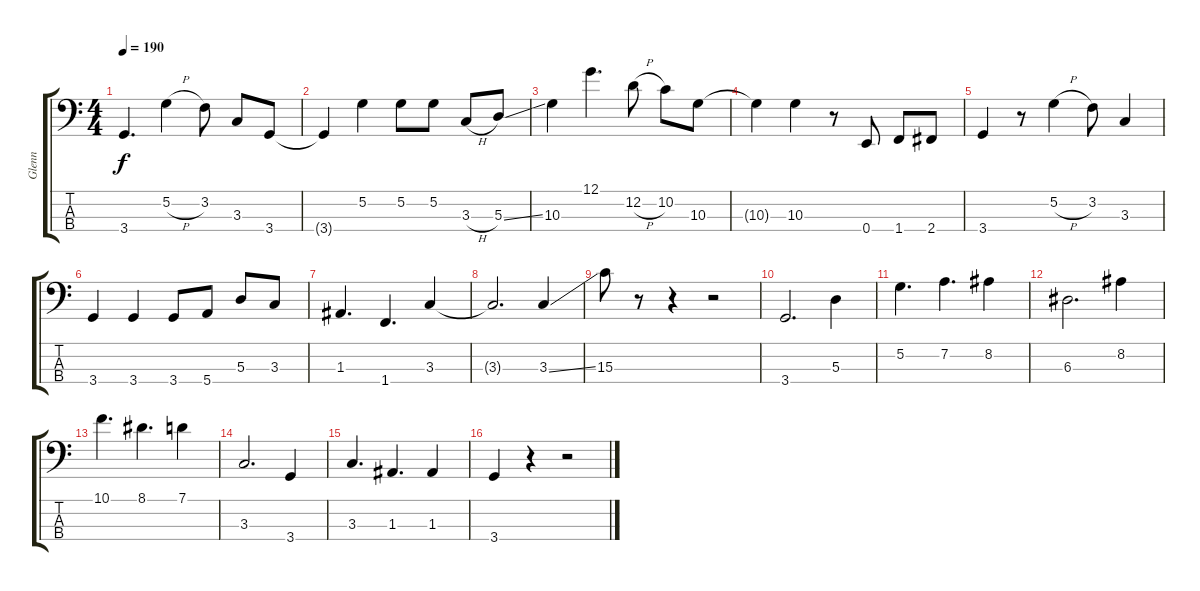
\track ("Glenn" "Glenn") {instrument electricbassfinger}
\staff {score tabs}
\tuning (G2 D2 A1 E1) {hide}
\ts (4 4)
\tempo 190
\clef f4
\ks c
3.4.4{d dy f} 5.2{h}.4 3.2.8 3.3.8 3.4.8 |
3.4{t}.4 5.2.4 5.2.8 5.2.8 3.3{h}.8 5.3{ss}.8 |
10.3.4 12.1.4{d} 12.2{h}.8 10.2.8 10.3.8 |
10.3{t}.4 10.3.4 r.8 0.4.8 1.4.8 2.4.8 |
3.4.4 r.8 5.2{h}.4 3.2.8 3.3.4 |
3.4.4 3.4.4 3.4.8 5.4.8 5.3.8 3.3.8 |
1.3.4{d} 1.4.4{d} 3.3.4 |
3.3{t}.2{d} 3.3{ss}.4 |
15.3.8 r.8 r.4 r.2 |
3.4.2{d} 5.3.4 |
5.2.4{d} 7.2.4{d} 8.2.4 |
6.3.2{d} 8.2.4 |
10.1.4{d} 8.1.4{d} 7.1.4 |
3.3.2{d} 3.4.4 |
3.3.4{d} 1.3.4{d} 1.3.4 |
3.4.4 r.4 r.2
